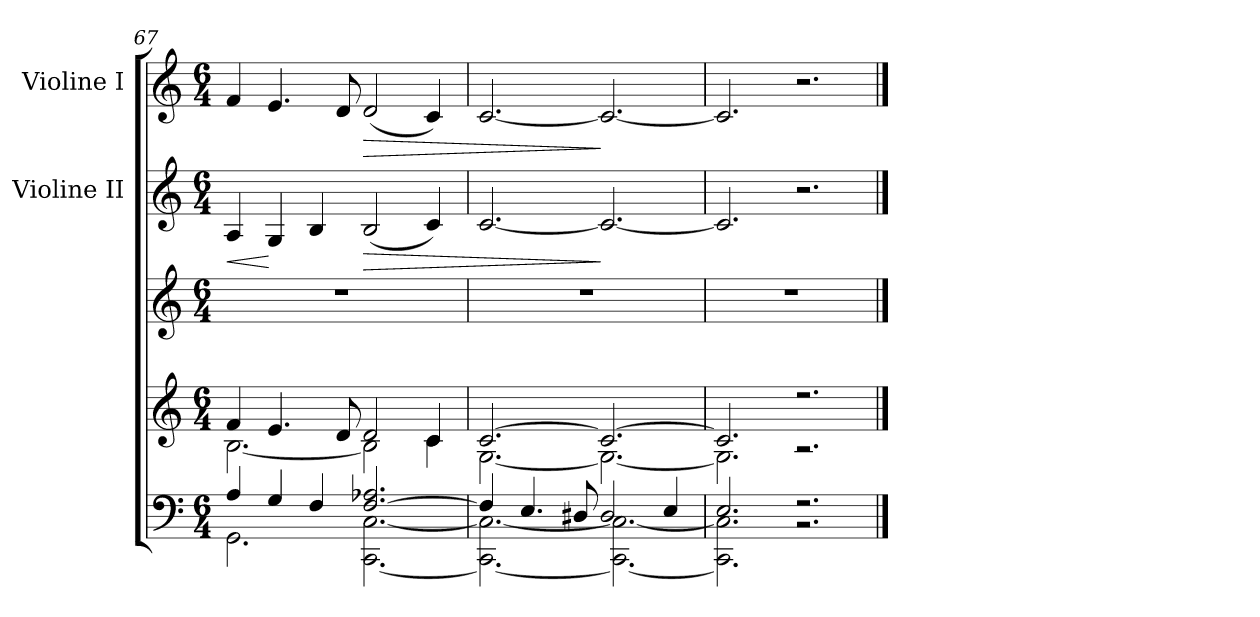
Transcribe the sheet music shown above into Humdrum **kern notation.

**kern	**kern	**kern	**kern	**dynam	**kern	**dynam
*part4	*part4	*part3	*part2	*part2	*part1	*part1
*staff5	*staff4	*staff3	*staff2	*staff2	*staff1	*staff1
*	*	*	*I"Violine II	*	*I"Violine I	*
*	*	*	*I'Vl. II	*	*I'Vl. I	*
!!LO:LB:g=z
*clefF4	*clefG2	*clefG2	*clefG2	*	*clefG2	*
*k[]	*k[]	*k[]	*k[]	*	*k[]	*
*C:	*C:	*C:	*C:	*	*C:	*
*M6/4	*M6/4	*M6/4	*M6/4	*	*M6/4	*
=67	=67	=67	=67	=67	=67	=67
*^	*^	*	*	*	*	*
!	!	!	!	!	!	!LO:HP:b	!	!
4A/	2.GG\	4f/	[<2.B\	1.r	4A/	<	4f/	.
4G/	.	4.e/	.	.	4G/	[	4.e/	.
4F/	.	.	.	.	4B/	.	.	.
.	.	8d/	.	.	.	.	8d/	.
!	!	!	!	!	!	!LO:HP:b	!	!LO:HP:b
[>2.F/ 2.A-X/	[<2.CC\ [<2.C\	2d/	2B\]	.	(<2B/	>	(<2d/	>
.	.	4c/	4c\	.	4c/)	.	4c/)	.
=68	=68	=68	=68	=68	=68	=68	=68	=68
4F/]	2.CC\_ 2.C\_	[>2.c/	[<2.G\	1.r	[2.c/	.	[2.c/	.
4.E/	.	.	.	.	.	.	.	.
8D#X/	.	.	.	.	.	.	.	.
2D#/	2.CC\_ 2.C\_	2.c/_	2.G\_	.	2.c/_	]	2.c/_	]
4E/	.	.	.	.	.	.	.	.
=69	=69	=69	=69	=69	=69	=69	=69	=69
2.E/	2.CC\] 2.C\]	2.c/]	2.G\]	1.r	2.c/]	.	2.c/]	.
2.r	2.r	2.r	2.r	.	2.r	.	2.r	.
*v	*v	*	*	*	*	*	*	*
*	*v	*v	*	*	*	*	*
==	==	==	==	==	==	==
*-	*-	*-	*-	*-	*-	*-
